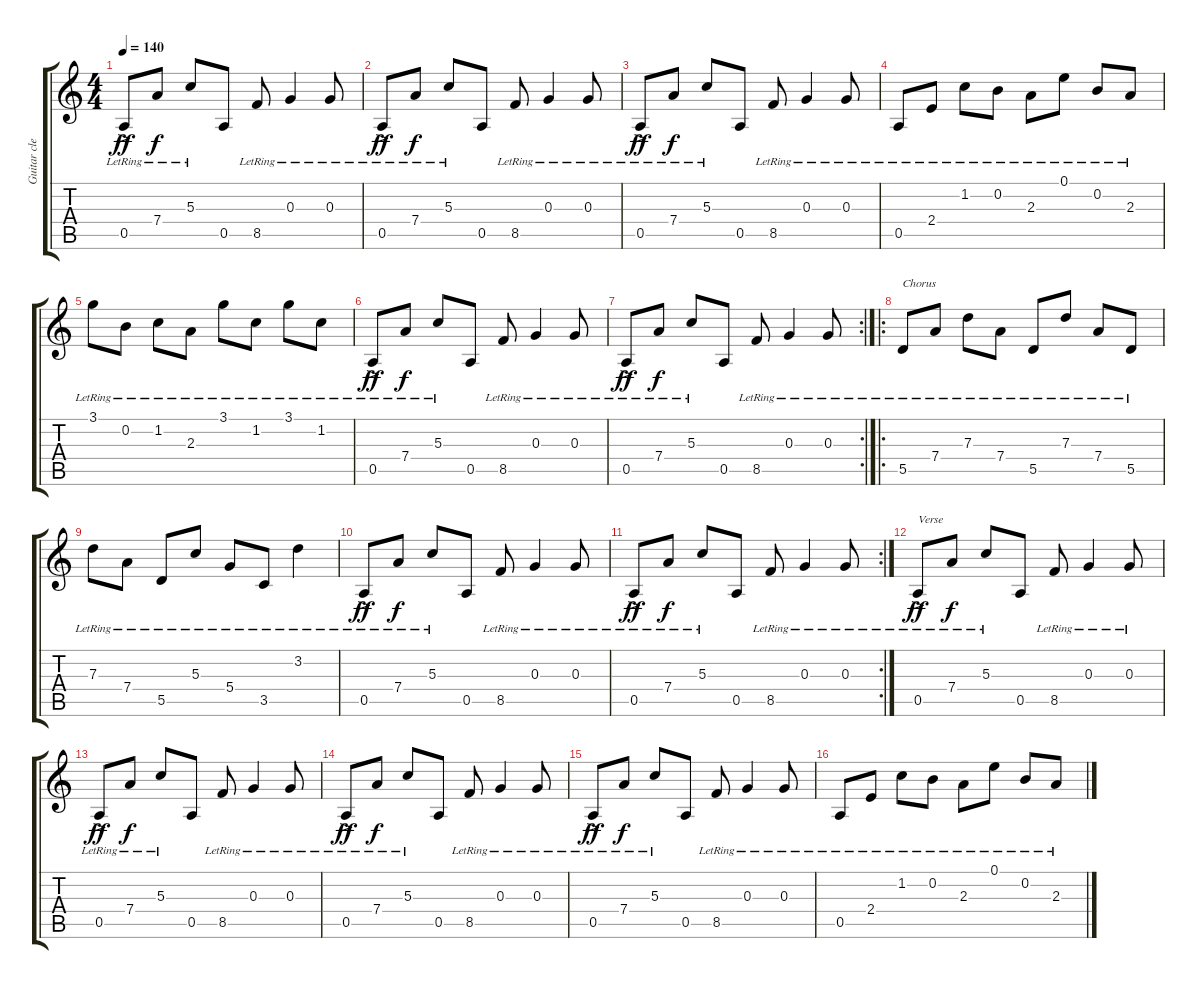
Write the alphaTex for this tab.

\track ("Guitar clean" "Guitar cle") {instrument electricguitarclean}
\staff {score tabs}
\tuning (E4 B3 G3 D3 A2 E2) {hide}
\ts (4 4)
\tempo 140
\clef g2
\ks c
0.5{ac lr}.8{dy ff} 7.4{lr}.8{dy f} 5.3{lr}.8 0.5.8 8.5{lr}.8 0.3{lr}.4 0.3{lr}.8 |
0.5{ac lr}.8{dy ff} 7.4{lr}.8{dy f} 5.3{lr}.8 0.5.8 8.5{lr}.8 0.3{lr}.4 0.3{lr}.8 |
0.5{ac lr}.8{dy ff} 7.4{lr}.8{dy f} 5.3{lr}.8 0.5.8 8.5{lr}.8 0.3{lr}.4 0.3{lr}.8 |
0.5{lr}.8 2.4{lr}.8 1.2{lr}.8 0.2{lr}.8 2.3{lr}.8 0.1{lr}.8 0.2{lr}.8 2.3{lr}.8 |
3.1{lr}.8 0.2{lr}.8 1.2{lr}.8 2.3{lr}.8 3.1{lr}.8 1.2{lr}.8 3.1{lr}.8 1.2{lr}.8 |
0.5{ac lr}.8{dy ff} 7.4{lr}.8{dy f} 5.3{lr}.8 0.5.8 8.5{lr}.8 0.3{lr}.4 0.3{lr}.8 |
\rc 2
0.5{ac lr}.8{dy ff} 7.4{lr}.8{dy f} 5.3{lr}.8 0.5.8 8.5{lr}.8 0.3{lr}.4 0.3{lr}.8 |
\ro
5.5{lr}.8{txt "Chorus"} 7.4{lr}.8 7.3{lr}.8 7.4{lr}.8 5.5{lr}.8 7.3{lr}.8 7.4{lr}.8 5.5{lr}.8 |
7.3{lr}.8 7.4{lr}.8 5.5{lr}.8 5.3{lr}.8 5.4{lr}.8 3.5{lr}.8 3.2{lr}.4 |
0.5{ac lr}.8{dy ff} 7.4{lr}.8{dy f} 5.3{lr}.8 0.5.8 8.5{lr}.8 0.3{lr}.4 0.3{lr}.8 |
\rc 2
0.5{ac lr}.8{dy ff} 7.4{lr}.8{dy f} 5.3{lr}.8 0.5.8 8.5{lr}.8 0.3{lr}.4 0.3{lr}.8 |
0.5{ac lr}.8{txt "Verse" dy ff} 7.4{lr}.8{dy f} 5.3{lr}.8 0.5.8 8.5{lr}.8 0.3{lr}.4 0.3{lr}.8 |
0.5{ac lr}.8{dy ff} 7.4{lr}.8{dy f} 5.3{lr}.8 0.5.8 8.5{lr}.8 0.3{lr}.4 0.3{lr}.8 |
0.5{ac lr}.8{dy ff} 7.4{lr}.8{dy f} 5.3{lr}.8 0.5.8 8.5{lr}.8 0.3{lr}.4 0.3{lr}.8 |
0.5{ac lr}.8{dy ff} 7.4{lr}.8{dy f} 5.3{lr}.8 0.5.8 8.5{lr}.8 0.3{lr}.4 0.3{lr}.8 |
0.5{lr}.8 2.4{lr}.8 1.2{lr}.8 0.2{lr}.8 2.3{lr}.8 0.1{lr}.8 0.2{lr}.8 2.3{lr}.8
